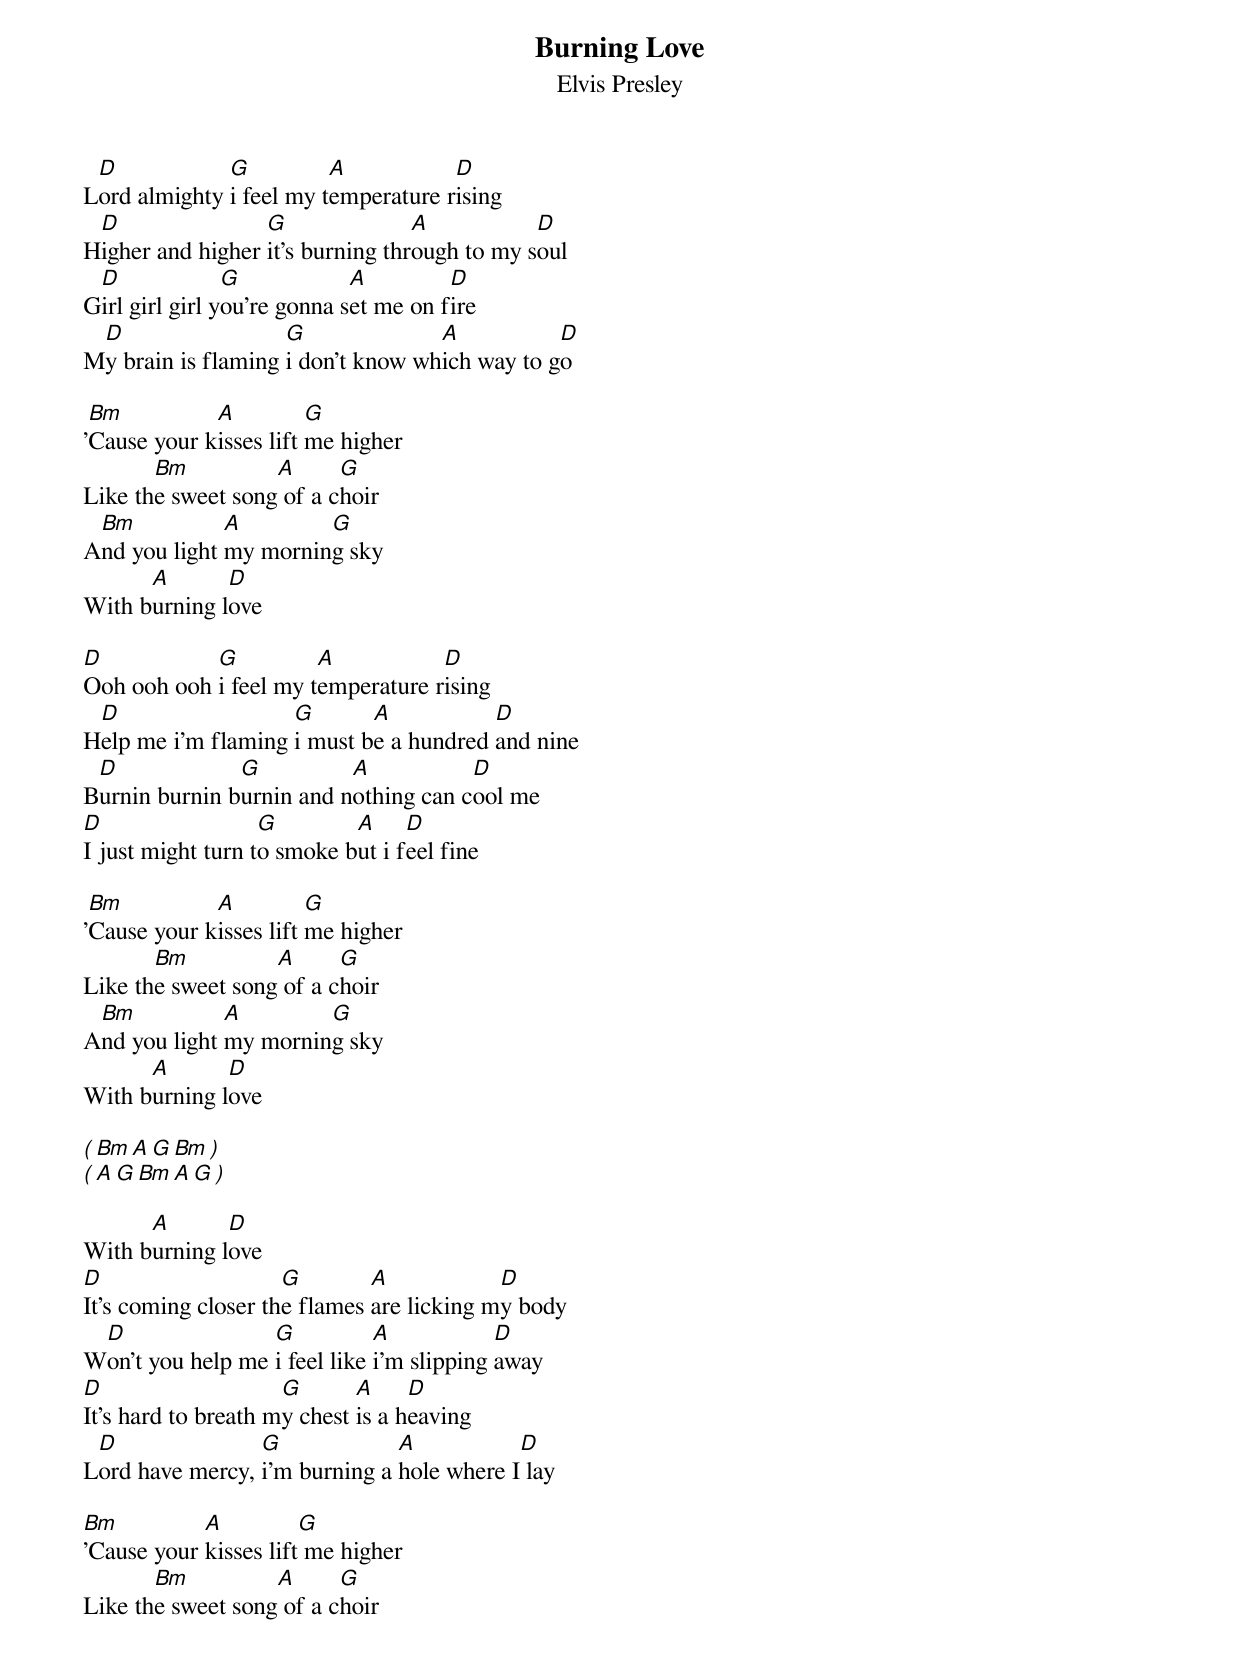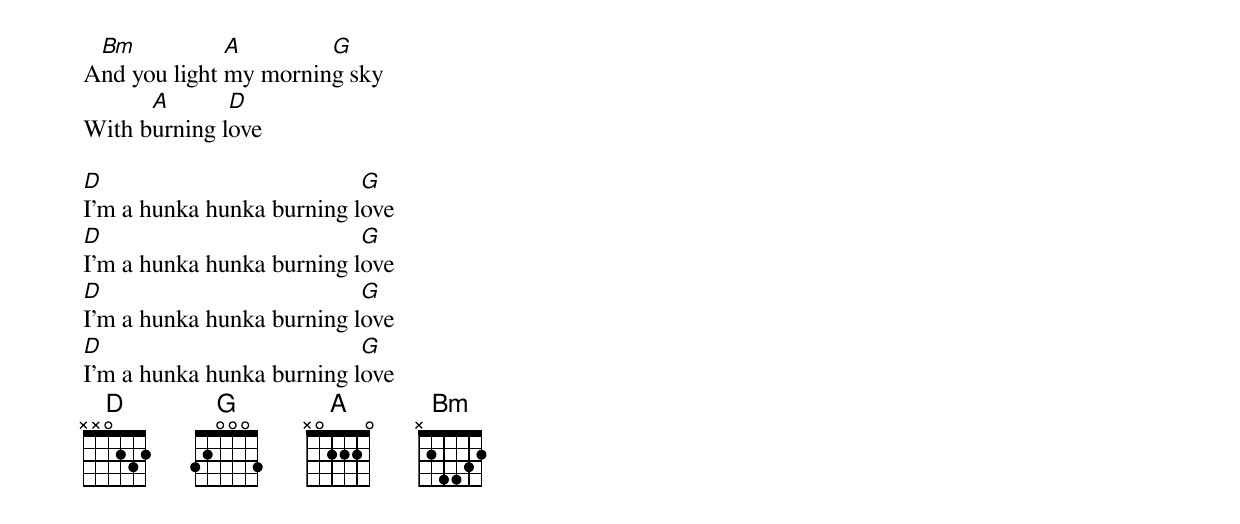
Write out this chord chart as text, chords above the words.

Burning Love
Elvis Presley


 D            G          A           D
Lord almighty i feel my temperature rising
 D                G               A           D
Higher and higher it's burning through to my soul
 D              G            A         D
Girl girl girl you're gonna set me on fire
 D                  G              A           D
My brain is flaming i don't know which way to go

 Bm          A          G
'Cause your kisses lift me higher
       Bm          A      G
Like the sweet song of a choir
 Bm           A        G
And you light my morning sky
      A       D
With burning love

D           G          A           D
Ooh ooh ooh i feel my temperature rising
 D                  G       A           D
Help me i'm flaming i must be a hundred and nine
 D             G          A           D
Burnin burnin burnin and nothing can cool me
D                  G        A     D
I just might turn to smoke but i feel fine

 Bm          A          G
'Cause your kisses lift me higher
       Bm          A      G
Like the sweet song of a choir
 Bm           A        G
And you light my morning sky
      A       D
With burning love

( Bm  A  G  Bm )
( A  G  Bm  A  G )

      A       D
With burning love
D                    G        A            D
It's coming closer the flames are licking my body
 D                G           A            D
Won't you help me i feel like i'm slipping away
D                    G       A     D
It's hard to breath my chest is a heaving
 D               G             A           D
Lord have mercy, i'm burning a hole where I lay

Bm          A          G
'Cause your kisses lift me higher
       Bm          A      G
Like the sweet song of a choir
 Bm           A        G
And you light my morning sky
      A       D
With burning love

D                          G
I'm a hunka hunka burning love
D                          G
I'm a hunka hunka burning love
D                          G
I'm a hunka hunka burning love
D                          G
I'm a hunka hunka burning love
